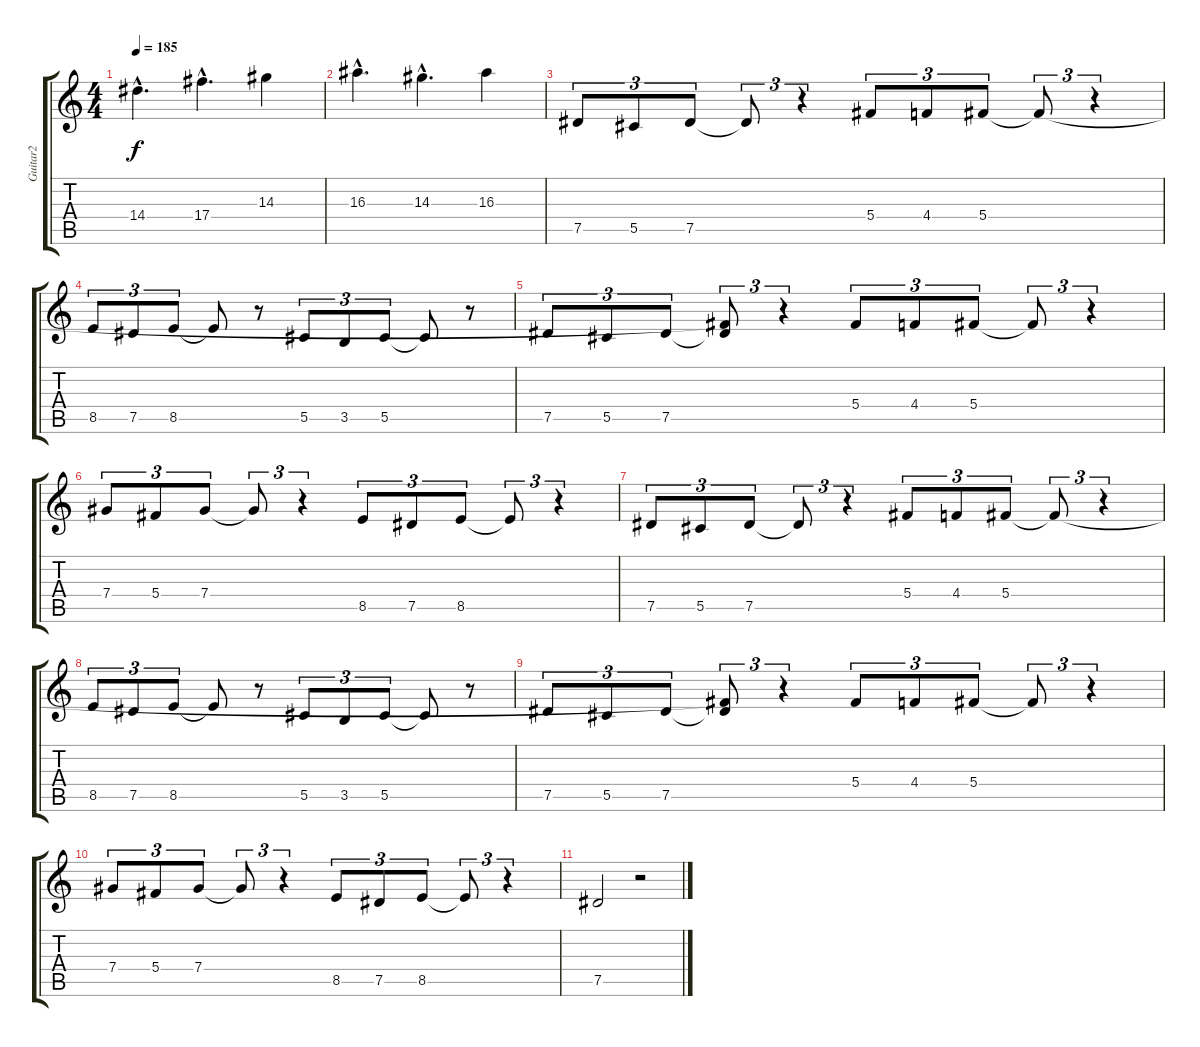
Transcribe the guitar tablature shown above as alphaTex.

\track ("Guitar2" "Guitar2") {instrument distortionguitar}
\staff {score tabs}
\tuning (Eb4 Bb3 Gb3 Db3 Ab2 Eb2) {hide}
\ts (4 4)
\tempo 185
\clef g2
\ks c
14.4{hac}.4{d dy f} 17.4{hac}.4{d} 14.3.4 |
16.3{hac}.4{d} 14.3{hac}.4{d} 16.3.4 |
7.5.8{tu (3 2)} 5.5.8{tu (3 2)} 7.5.8{tu (3 2)} 7.5{t}.8{tu (3 2)} r.4{tu (3 2)} 5.4.8{tu (3 2)} 4.4.8{tu (3 2)} 5.4.8{tu (3 2)} 5.4{t}.8{tu (3 2)} r.4{tu (3 2)} |
8.5.8{tu (3 2)} 7.5.8{tu (3 2)} 8.5.8{tu (3 2)} 8.5{t}.8 r.8 5.5.8{tu (3 2)} 3.5.8{tu (3 2)} 5.5.8{tu (3 2)} 5.5{t}.8 r.8 |
7.5.8{tu (3 2)} 5.5.8{tu (3 2)} 7.5.8{tu (3 2)} (5.4{t} 7.5{t}).8{tu (3 2)} r.4{tu (3 2)} 5.4.8{tu (3 2)} 4.4.8{tu (3 2)} 5.4.8{tu (3 2)} 5.4{t}.8{tu (3 2)} r.4{tu (3 2)} |
7.4.8{tu (3 2)} 5.4.8{tu (3 2)} 7.4.8{tu (3 2)} 7.4{t}.8{tu (3 2)} r.4{tu (3 2)} 8.5.8{tu (3 2)} 7.5.8{tu (3 2)} 8.5.8{tu (3 2)} 8.5{t}.8{tu (3 2)} r.4{tu (3 2)} |
7.5.8{tu (3 2)} 5.5.8{tu (3 2)} 7.5.8{tu (3 2)} 7.5{t}.8{tu (3 2)} r.4{tu (3 2)} 5.4.8{tu (3 2)} 4.4.8{tu (3 2)} 5.4.8{tu (3 2)} 5.4{t}.8{tu (3 2)} r.4{tu (3 2)} |
8.5.8{tu (3 2)} 7.5.8{tu (3 2)} 8.5.8{tu (3 2)} 8.5{t}.8 r.8 5.5.8{tu (3 2)} 3.5.8{tu (3 2)} 5.5.8{tu (3 2)} 5.5{t}.8 r.8 |
7.5.8{tu (3 2)} 5.5.8{tu (3 2)} 7.5.8{tu (3 2)} (5.4{t} 7.5{t}).8{tu (3 2)} r.4{tu (3 2)} 5.4.8{tu (3 2)} 4.4.8{tu (3 2)} 5.4.8{tu (3 2)} 5.4{t}.8{tu (3 2)} r.4{tu (3 2)} |
7.4.8{tu (3 2)} 5.4.8{tu (3 2)} 7.4.8{tu (3 2)} 7.4{t}.8{tu (3 2)} r.4{tu (3 2)} 8.5.8{tu (3 2)} 7.5.8{tu (3 2)} 8.5.8{tu (3 2)} 8.5{t}.8{tu (3 2)} r.4{tu (3 2)} |
7.5.2 r.2
